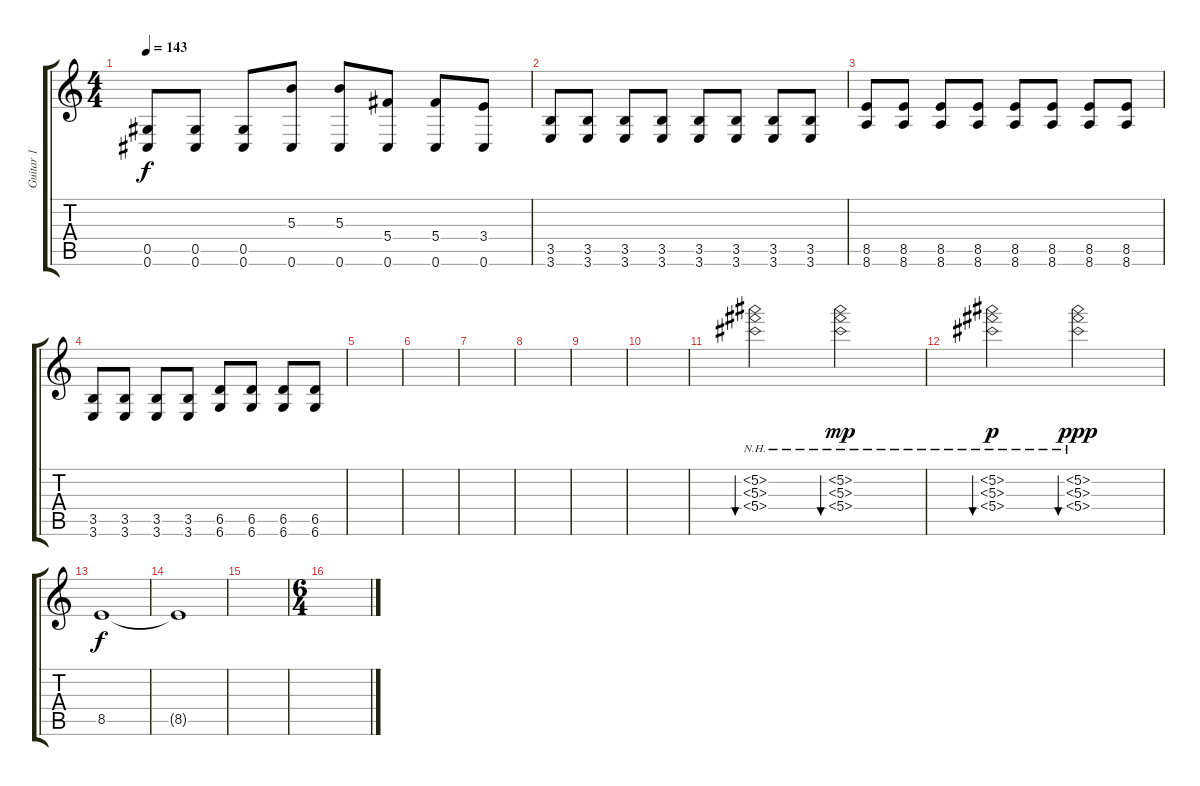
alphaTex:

\track ("Guitar 1 " "Guitar 1 ") {instrument overdrivenguitar}
\staff {score tabs}
\tuning (Eb4 Bb3 Gb3 Db3 Ab2 Db2) {hide}
\ts (4 4)
\tempo 143
\clef g2
\ks c
(0.5 0.6).8{dy f} (0.5 0.6).8 (0.5 0.6).8 (5.3 0.6).8 (5.3 0.6).8 (5.4 0.6).8 (5.4 0.6).8 (3.4 0.6).8 |
(3.5 3.6).8 (3.5 3.6).8 (3.5 3.6).8 (3.5 3.6).8 (3.5 3.6).8 (3.5 3.6).8 (3.5 3.6).8 (3.5 3.6).8 |
(8.5 8.6).8 (8.5 8.6).8 (8.5 8.6).8 (8.5 8.6).8 (8.5 8.6).8 (8.5 8.6).8 (8.5 8.6).8 (8.5 8.6).8 |
(3.5 3.6).8 (3.5 3.6).8 (3.5 3.6).8 (3.5 3.6).8 (6.5 6.6).8 (6.5 6.6).8 (6.5 6.6).8 (6.5 6.6).8 |
|
|
|
|
|
|
(5.2{nh} 5.3{nh} 5.4{nh}).2{bu 480 volume 8 instrument electricguitarclean} (5.2{nh} 5.3{nh} 5.4{nh}).2{bu 480 dy mp volume 8 instrument electricguitarclean} |
(5.2{nh} 5.3{nh} 5.4{nh}).2{bu 480 dy p volume 8 instrument electricguitarclean} (5.2{nh} 5.3{nh} 5.4{nh}).2{bu 480 dy ppp volume 8 instrument electricguitarclean} |
8.5.1{dy f volume 14 instrument electricguitarjazz} |
8.5{t}.1 |
|
\ts (6 4)
